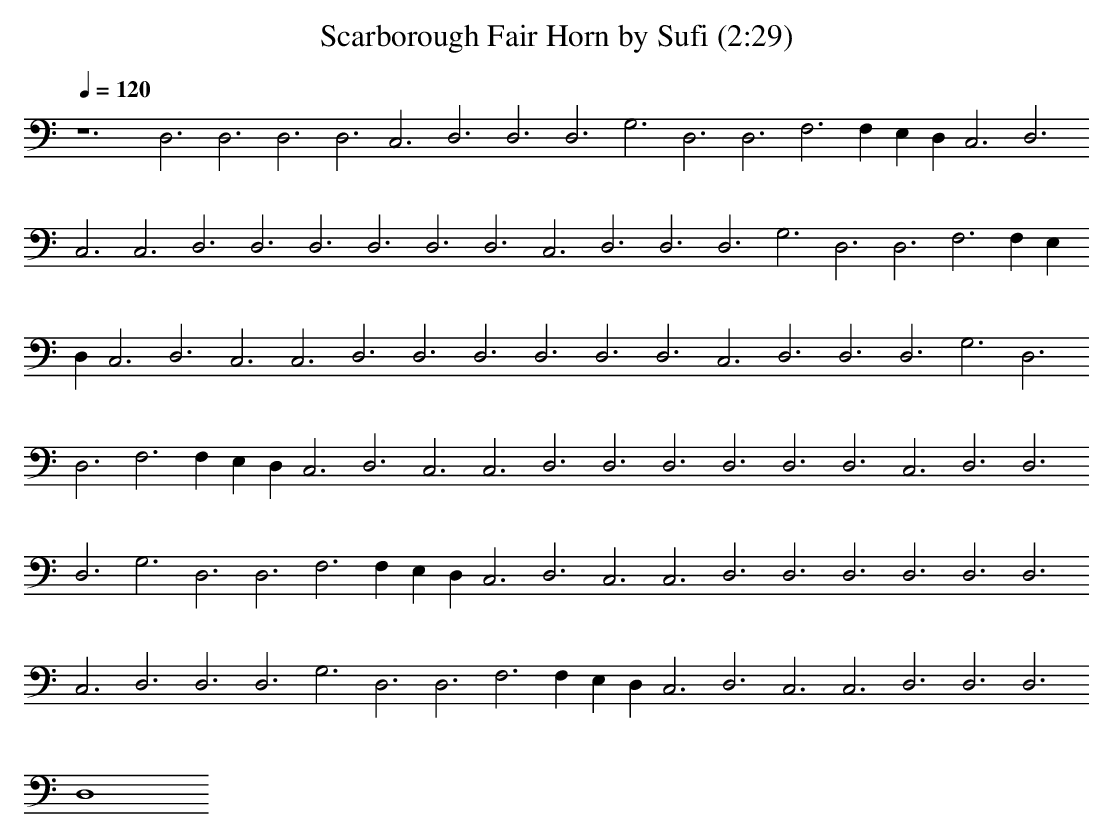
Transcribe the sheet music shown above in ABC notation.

X:1
T:Scarborough Fair Horn by Sufi (2:29)
L:1/4
Q:120
K:C
z6 D,3 D,3 D,3 D,3 C,3 D,3 D,3 D,3 G,3 D,3 D,3 F,3 F, E, D, C,3 D,3
C,3 C,3 D,3 D,3 D,3 D,3 D,3 D,3 C,3 D,3 D,3 D,3 G,3 D,3 D,3 F,3 F, E,
D, C,3 D,3 C,3 C,3 D,3 D,3 D,3 D,3 D,3 D,3 C,3 D,3 D,3 D,3 G,3 D,3
D,3 F,3 F, E, D, C,3 D,3 C,3 C,3 D,3 D,3 D,3 D,3 D,3 D,3 C,3 D,3 D,3
D,3 G,3 D,3 D,3 F,3 F, E, D, C,3 D,3 C,3 C,3 D,3 D,3 D,3 D,3 D,3 D,3
C,3 D,3 D,3 D,3 G,3 D,3 D,3 F,3 F, E, D, C,3 D,3 C,3 C,3 D,3 D,3 D,3
D,4
